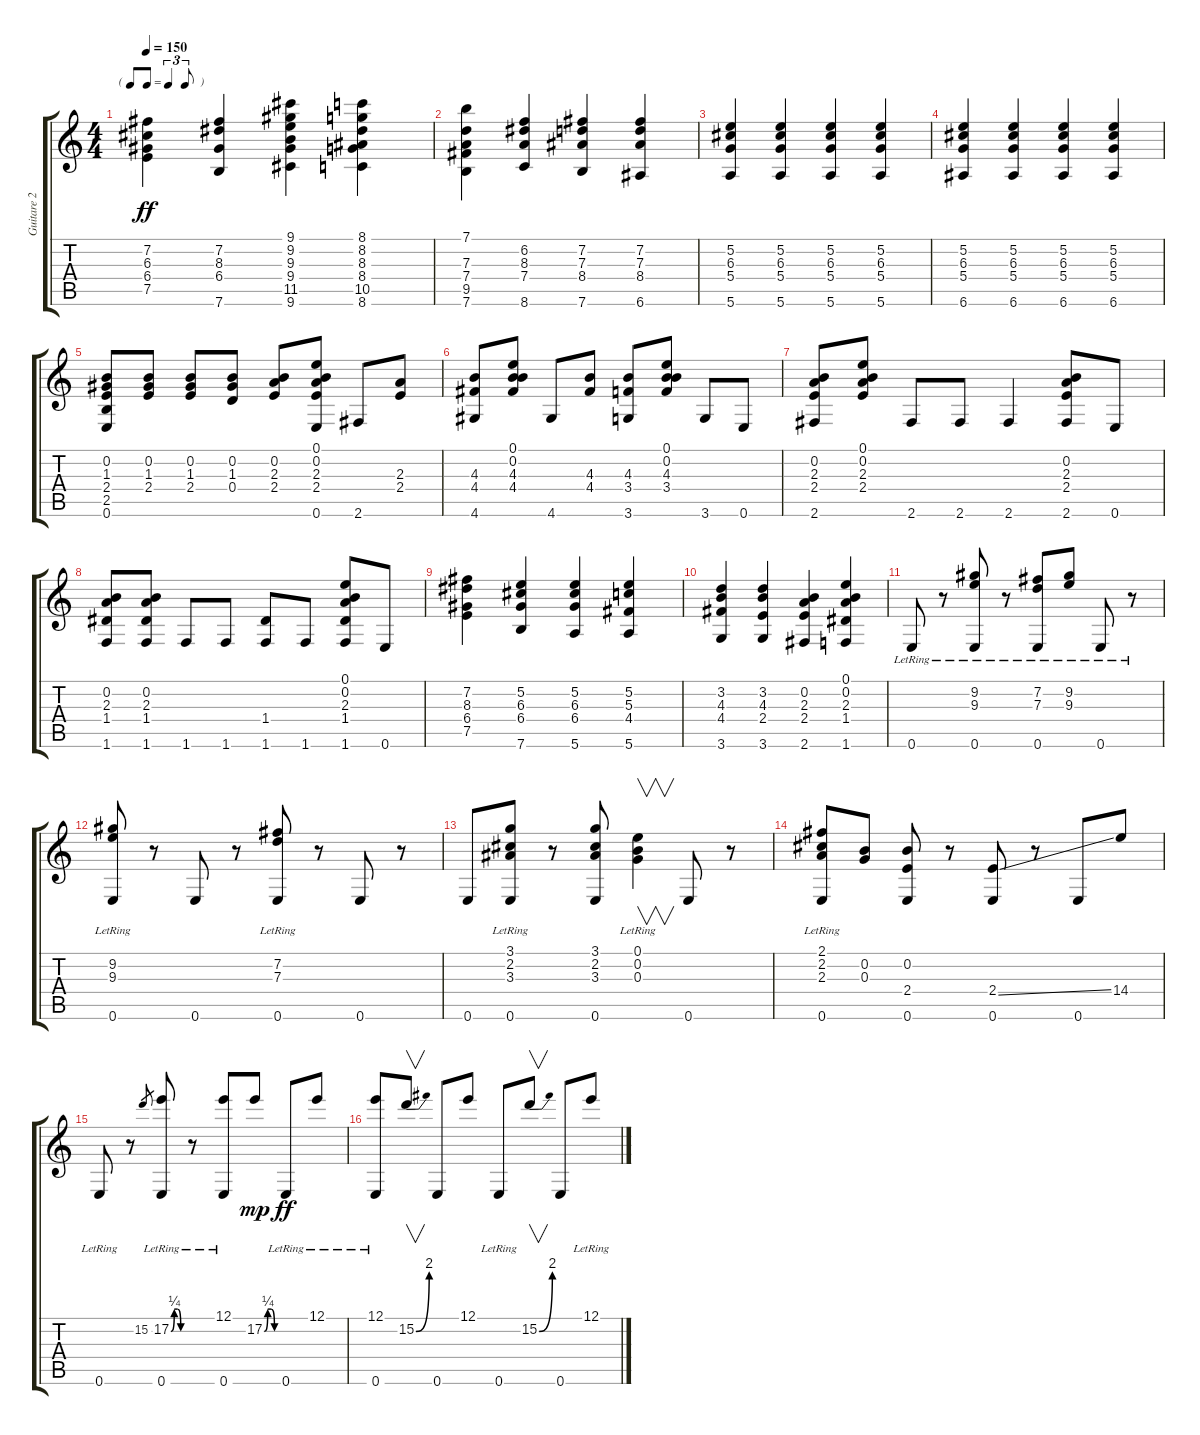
\track ("Guitare 2" "Guitare 2") {instrument acousticguitarsteel}
\staff {score tabs}
\tuning (E4 B3 G3 D3 A2 E2) {hide}
\ts (4 4)
\tf triplet8th
\tempo 150
\clef g2
\ks c
(7.2 6.3 6.4 7.5).4{dy ff} (7.2 8.3 6.4 7.6).4 (9.1 9.2 9.3 9.4 11.5 9.6).4 (8.1 8.2 8.3 8.4 10.5 8.6).4 |
(7.1 7.3 7.4 9.5 7.6).4 (6.2 8.3 7.4 8.6).4 (7.2 7.3 8.4 7.6).4 (7.2 7.3 8.4 6.6).4 |
(5.2 6.3 5.4 5.6).4 (5.2 6.3 5.4 5.6).4 (5.2 6.3 5.4 5.6).4 (5.2 6.3 5.4 5.6).4 |
(5.2 6.3 5.4 6.6).4 (5.2 6.3 5.4 6.6).4 (5.2 6.3 5.4 6.6).4 (5.2 6.3 5.4 6.6).4 |
(0.2 1.3 2.4 2.5 0.6).8 (0.2 1.3 2.4).8 (0.2 1.3 2.4).8 (0.2 1.3 0.4).8 (0.2 2.3 2.4).8 (0.1 0.2 2.3 2.4 0.6).8 2.6.8 (2.3 2.4).8 |
(4.3 4.4 4.6).8 (0.1 0.2 4.3 4.4).8 4.6.8 (4.3 4.4).8 (4.3 3.4 3.6).8 (0.1 0.2 4.3 3.4).8 3.6.8 0.6.8 |
(0.2 2.3 2.4 2.6).8 (0.1 0.2 2.3 2.4).8 2.6.8 2.6.8 2.6.4 (0.2 2.3 2.4 2.6).8 0.6.8 |
(0.2 2.3 1.4 1.6).8 (0.2 2.3 1.4 1.6).8 1.6.8 1.6.8 (1.4 1.6).8 1.6.8 (0.1 0.2 2.3 1.4 1.6).8 0.6.8 |
(7.2 8.3 6.4 7.5).4 (5.2 6.3 6.4 7.6).4 (5.2 6.3 6.4 5.6).4 (5.2 5.3 4.4 5.6).4 |
(3.2 4.3 4.4 3.6).4 (3.2 4.3 2.4 3.6).4 (0.2 2.3 2.4 2.6).4 (0.1 0.2 2.3 1.4 1.6).4 |
0.6{lr}.8 r.8 (9.2 9.3 0.6{lr}).8 r.8 (7.2 7.3 0.6{lr}).8 (9.2{lr} 9.3{lr}).8 0.6{lr}.8 r.8 |
(9.2 9.3 0.6{lr}).8 r.8 0.6.8 r.8 (7.2 7.3 0.6{lr}).8 r.8 0.6.8 r.8 |
0.6.8 (3.1 2.2 3.3 0.6{lr}).8 r.8 (3.1 2.2 3.3 0.6).8 (0.1{lr} 0.2{lr} 0.3{lr}).4{v} 0.6.8 r.8 |
(2.1 2.2 2.3 0.6{lr}).8 (0.2 0.3).8 (0.2 2.4 0.6).8 r.8 (2.4{ss} 0.6).8 r.8 0.6.8 14.4.8 |
0.6{lr}.8 r.8 15.2.8{gr} (17.2{be (custom 0 0 15 1 30 1 45 0 60 0)} 0.6{lr}).8 r.8 (12.1 0.6{lr}).8 17.2{be (custom 0 0 15 1 30 1 45 0 60 0)}.8{dy mp} 0.6{lr}.8{dy ff} 12.1{lr}.8 |
(12.1 0.6{lr}).8 15.2{be (bend 0 0 60 8)}.8{v} 0.6.8 12.1.8 0.6{lr}.8 15.2{be (bend 0 0 60 8)}.8{v} 0.6.8 12.1{lr}.8
